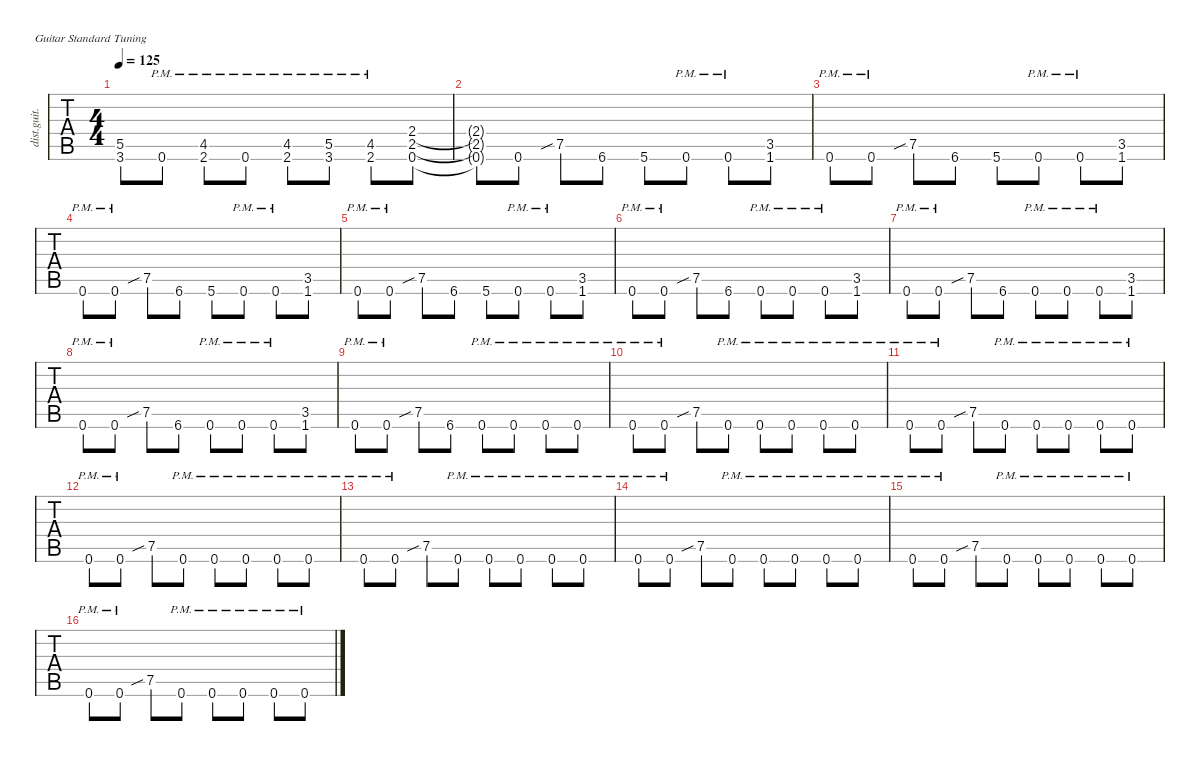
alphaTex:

\defaultSystemsLayout 4
\hideDynamics
\bracketExtendMode nobrackets
\track ("Rhythm Guitar 2 (Kirk)" "dist.guit.") {defaultSystemsLayout 4 multiBarRest instrument distortionguitar}
\staff {tabs}
\tuning (E4 B3 G3 D3 A2 E2)
\ts (4 4)
\tempo 125
\clef g2
\ks c
(3.6{t} 5.5{t}).8{dy mf} 0.6{pm}.8 (2.6{pm acc #} 4.5{pm acc #}).8 0.6{pm}.8 (2.6{pm acc #} 4.5{pm acc #}).8 (3.6{pm} 5.5{pm}).8 (4.5{pm acc #} 2.6{pm acc #}).8 (0.6 2.5 2.4).8 |
(0.6{t} 2.5{t} 2.4{t}).8 0.6.8 7.5{sib}.8 6.6{acc #}.8 5.6.8 0.6{pm}.8 0.6{pm}.8 (1.6 3.5).8 |
0.6{pm}.8 0.6{pm}.8 7.5{sib}.8 6.6{acc #}.8 5.6.8 0.6{pm}.8 0.6{pm}.8 (1.6 3.5).8 |
0.6{pm}.8 0.6{pm}.8 7.5{sib}.8 6.6{acc #}.8 5.6.8 0.6{pm}.8 0.6{pm}.8 (1.6 3.5).8 |
0.6{pm}.8 0.6{pm}.8 7.5{sib}.8 6.6{acc #}.8 5.6.8 0.6{pm}.8 0.6{pm}.8 (1.6 3.5).8 |
0.6{pm}.8 0.6{pm}.8 7.5{sib}.8 6.6{acc #}.8 0.6{pm}.8 0.6{pm}.8 0.6{pm}.8 (1.6 3.5).8 |
0.6{pm}.8 0.6{pm}.8 7.5{sib}.8 6.6{acc #}.8 0.6{pm}.8 0.6{pm}.8 0.6{pm}.8 (1.6 3.5).8 |
0.6{pm}.8 0.6{pm}.8 7.5{sib}.8 6.6{acc #}.8 0.6{pm}.8 0.6{pm}.8 0.6{pm}.8 (1.6 3.5).8 |
0.6{pm}.8 0.6{pm}.8 7.5{sib}.8 6.6{acc #}.8 0.6{pm}.8 0.6{pm}.8 0.6{pm}.8 0.6{pm}.8 |
0.6{pm}.8 0.6{pm}.8 7.5{sib}.8 0.6{pm}.8 0.6{pm}.8 0.6{pm}.8 0.6{pm}.8 0.6{pm}.8 |
0.6{pm}.8 0.6{pm}.8 7.5{sib}.8 0.6{pm}.8 0.6{pm}.8 0.6{pm}.8 0.6{pm}.8 0.6{pm}.8 |
0.6{pm}.8 0.6{pm}.8 7.5{sib}.8 0.6{pm}.8 0.6{pm}.8 0.6{pm}.8 0.6{pm}.8 0.6{pm}.8 |
0.6{pm}.8 0.6{pm}.8 7.5{sib}.8 0.6{pm}.8 0.6{pm}.8 0.6{pm}.8 0.6{pm}.8 0.6{pm}.8 |
0.6{pm}.8 0.6{pm}.8 7.5{sib}.8 0.6{pm}.8 0.6{pm}.8 0.6{pm}.8 0.6{pm}.8 0.6{pm}.8 |
0.6{pm}.8 0.6{pm}.8 7.5{sib}.8 0.6{pm}.8 0.6{pm}.8 0.6{pm}.8 0.6{pm}.8 0.6{pm}.8 |
0.6{pm}.8 0.6{pm}.8 7.5{sib}.8 0.6{pm}.8 0.6{pm}.8 0.6{pm}.8 0.6{pm}.8 0.6{pm}.8
